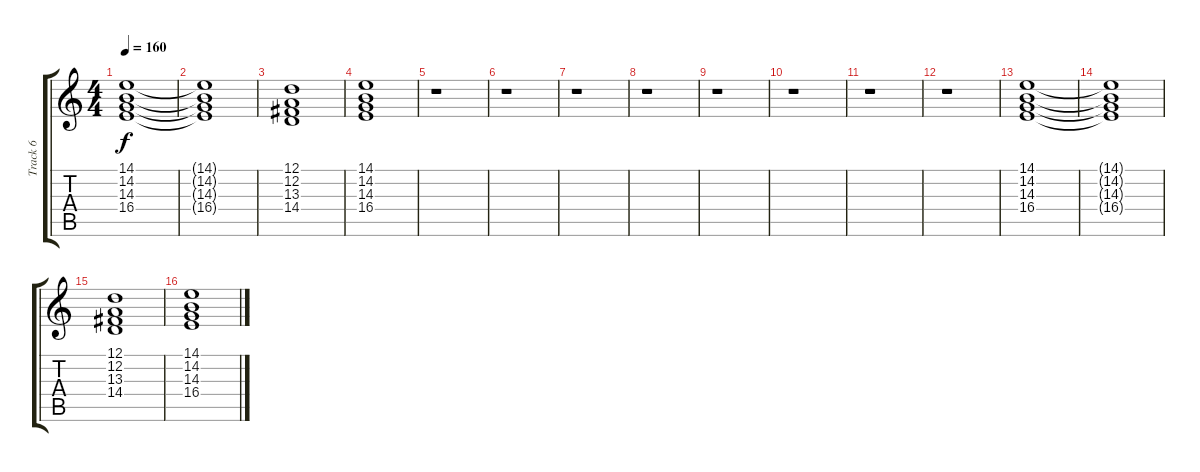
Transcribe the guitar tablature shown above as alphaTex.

\track ("Track 6" "Track 6") {instrument stringensemble1}
\staff {score tabs}
\tuning (D4 A3 F3 C3 G2 D2) {hide}
\ts (4 4)
\tempo 160
\clef g2
\ks c
(14.1 14.2 14.3 16.4).1{dy f} |
(14.1{t} 14.2{t} 14.3{t} 16.4{t}).1 |
(12.1 12.2 13.3 14.4).1 |
(14.1 14.2 14.3 16.4).1 |
r.1 |
r.1 |
r.1 |
r.1 |
r.1 |
r.1 |
r.1 |
r.1 |
(14.1 14.2 14.3 16.4).1 |
(14.1{t} 14.2{t} 14.3{t} 16.4{t}).1 |
(12.1 12.2 13.3 14.4).1 |
(14.1 14.2 14.3 16.4).1
